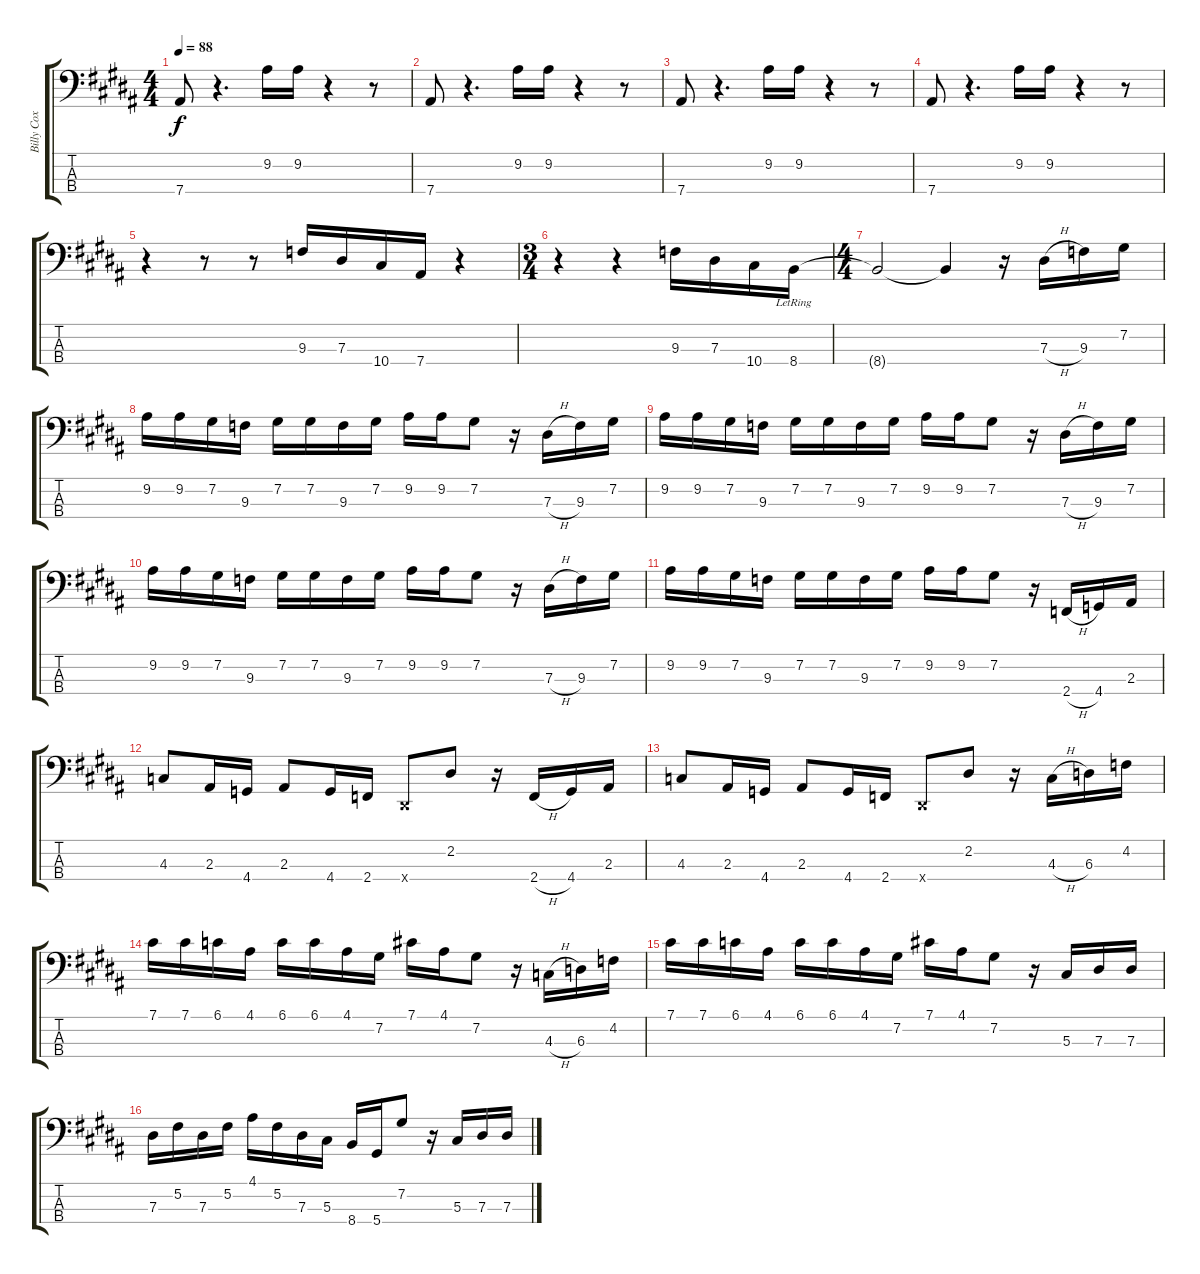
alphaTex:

\track ("Billy Cox" "Billy Cox") {instrument electricbassfinger}
\staff {score tabs}
\tuning (Gb2 Db2 Ab1 Eb1) {hide}
\ts (4 4)
\tempo 88
\clef f4
\ks b
7.4.8{dy f instrument electricbassfinger} r.4{d} 9.2.16 9.2.16 r.4 r.8 |
7.4.8 r.4{d} 9.2.16 9.2.16 r.4 r.8 |
7.4.8 r.4{d} 9.2.16 9.2.16 r.4 r.8 |
7.4.8 r.4{d} 9.2.16 9.2.16 r.4 r.8 |
r.4 r.8 r.8 9.3.16 7.3.16 10.4.16 7.4.16 r.4 |
\ts (3 4)
r.4 r.4 9.3.16 7.3.16 10.4.16 8.4{lr}.16 |
\ts (4 4)
8.4{t}.2 8.4{t}.4 r.16 7.3{h}.16 9.3.16 7.2.16 |
9.2.16 9.2.16 7.2.16 9.3.16 7.2.16 7.2.16 9.3.16 7.2.16 9.2.16 9.2.16 7.2.8 r.16 7.3{h}.16 9.3.16 7.2.16 |
9.2.16 9.2.16 7.2.16 9.3.16 7.2.16 7.2.16 9.3.16 7.2.16 9.2.16 9.2.16 7.2.8 r.16 7.3{h}.16 9.3.16 7.2.16 |
9.2.16 9.2.16 7.2.16 9.3.16 7.2.16 7.2.16 9.3.16 7.2.16 9.2.16 9.2.16 7.2.8 r.16 7.3{h}.16 9.3.16 7.2.16 |
9.2.16 9.2.16 7.2.16 9.3.16 7.2.16 7.2.16 9.3.16 7.2.16 9.2.16 9.2.16 7.2.8 r.16 2.4{h}.16 4.4.16 2.3.16 |
4.3.8 2.3.16 4.4.16 2.3.8 4.4.16 2.4.16 0.4{x}.8 2.2.8 r.16 2.4{h}.16 4.4.16 2.3.16 |
4.3.8 2.3.16 4.4.16 2.3.8 4.4.16 2.4.16 0.4{x}.8 2.2.8 r.16 4.3{h}.16 6.3.16 4.2.16 |
7.1.16 7.1.16 6.1.16 4.1.16 6.1.16 6.1.16 4.1.16 7.2.16 7.1.16 4.1.16 7.2.8 r.16 4.3{h}.16 6.3.16 4.2.16 |
7.1.16 7.1.16 6.1.16 4.1.16 6.1.16 6.1.16 4.1.16 7.2.16 7.1.16 4.1.16 7.2.8 r.16 5.3.16 7.3.16 7.3.16 |
7.3.16 5.2.16 7.3.16 5.2.16 4.1.16 5.2.16 7.3.16 5.3.16 8.4.16 5.4.16 7.2.8 r.16 5.3.16 7.3.16 7.3.16
